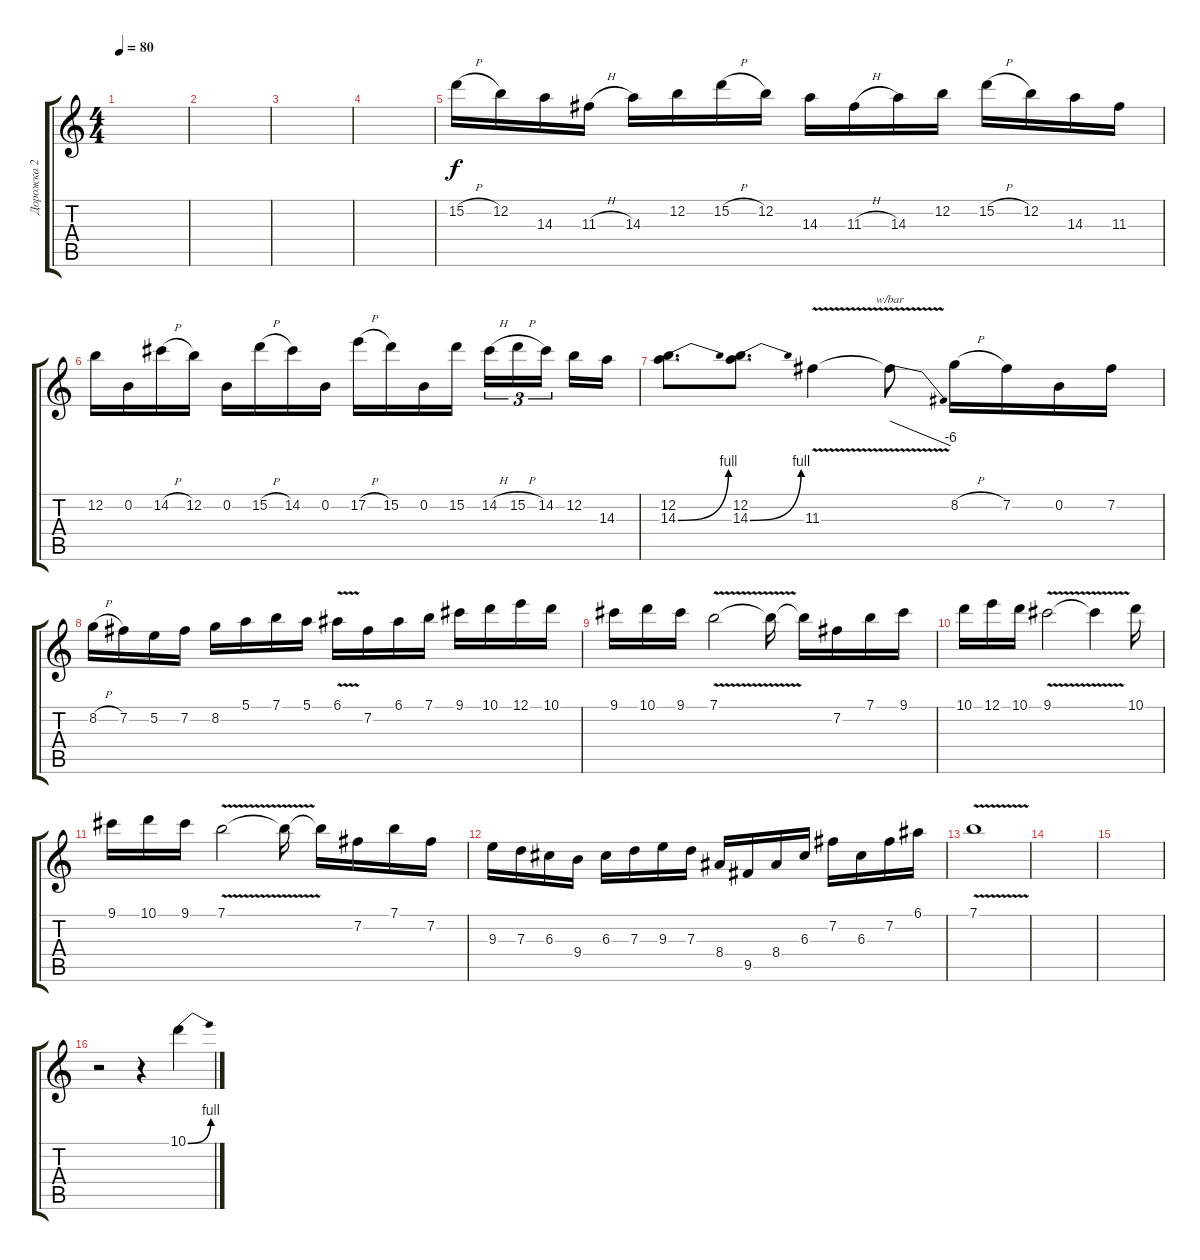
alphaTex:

\track ("Дорожка 2" "Дорожка 2") {instrument electricguitarjazz}
\staff {score tabs}
\tuning (E4 B3 G3 D3 A2 E2) {hide}
\ts (4 4)
\tempo 80
\clef g2
\ks c
|
|
|
|
15.2{h}.16 12.2.16 14.3.16 11.3{h}.16 14.3.16 12.2.16 15.2{h}.16 12.2.16 14.3.16 11.3{h}.16 14.3.16 12.2.16 15.2{h}.16 12.2.16 14.3.16 11.3.16 |
12.2.16 0.2.16 14.2{h}.16 12.2.16 0.2.16 15.2{h}.16 14.2.16 0.2.16 17.2{h}.16 15.2.16 0.2.16 15.2.16 14.2{h}.16{tu (3 2)} 15.2{h}.16{tu (3 2)} 14.2.16{tu (3 2) beam splitsecondary} 12.2.16 14.3.16 |
(12.2 14.3{be (bend 0 0 60 4)}).8{d} (12.2 14.3{be (bend 0 0 60 4)}).8{d} 11.3{v}.4 11.3{t}.8{tbe (dive default 0 0 60 -24)} 8.2{h}.16 7.2.16 0.2.16 7.2.16 |
8.2{h}.16 7.2.16 5.2.16 7.2.16 8.2.16 5.1.16 7.1.16 5.1.16 6.1{v}.16 7.2.16 6.1.16 7.1.16 9.1.16 10.1.16 12.1.16 10.1.16 |
9.1.16 10.1.16 9.1.16 7.1{v}.2 7.1{t}.16 7.1{t}.16 7.2.16 7.1.16 9.1.16 |
10.1.16 12.1.16 10.1.16 9.1{v}.2 9.1{t}.4 10.1.16 |
9.1.16 10.1.16 9.1.16 7.1{v}.2 7.1{t}.16 7.1{t}.16 7.2.16 7.1.16 7.2.16 |
9.3.16 7.3.16 6.3.16 9.4.16 6.3.16 7.3.16 9.3.16 7.3.16 8.4.16 9.5.16 8.4.16 6.3.16 7.2.16 6.3.16 7.2.16 6.1.16 |
7.1{v}.1 |
|
|
r.2 r.4 10.1{be (bend 0 0 60 4)}.4
